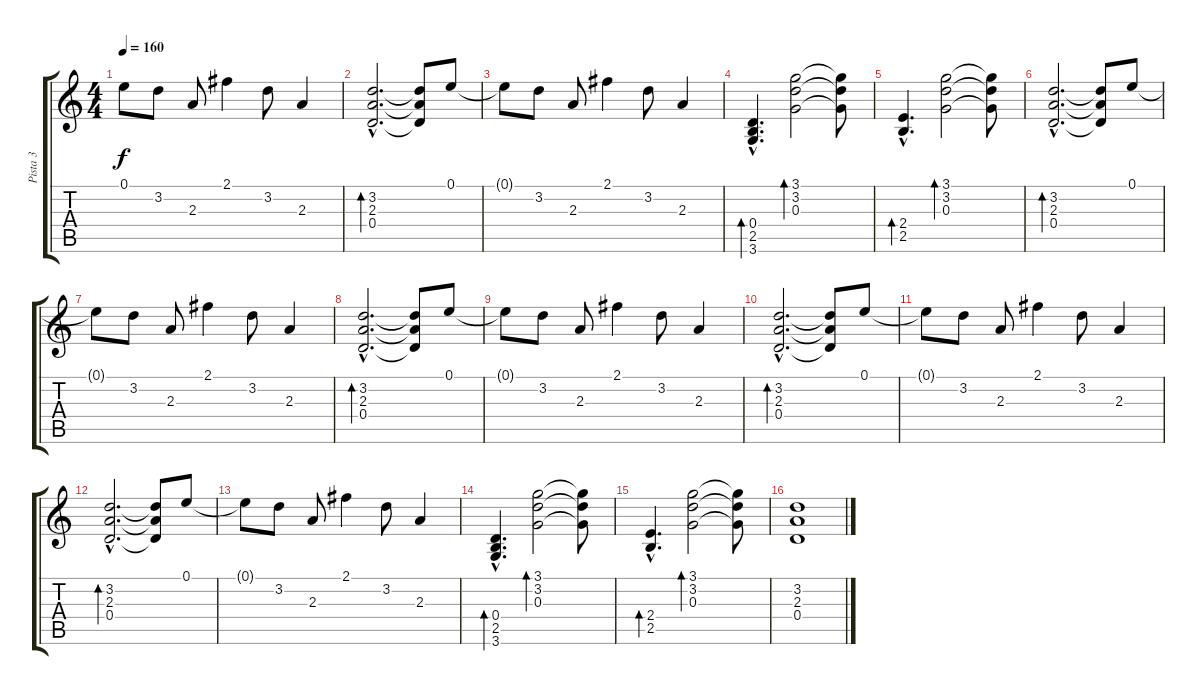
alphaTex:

\track ("Pista 3" "Pista 3") {instrument overdrivenguitar}
\staff {score tabs}
\tuning (E4 B3 G3 D3 A2 E2) {hide}
\ts (4 4)
\tempo 160
\clef g2
\ks c
0.1{t}.8{dy f} 3.2.8 2.3.8 2.1.4 3.2.8 2.3.4 |
(3.2{hac} 2.3{hac} 0.4{hac}).2{d bd 480 instrument electricguitarclean} (3.2{t} 2.3{t} 0.4{t}).8 0.1.8 |
0.1{t}.8 3.2.8 2.3.8 2.1.4 3.2.8 2.3.4 |
(0.4{hac} 2.5{hac} 3.6{hac}).4{d bd 480} (3.1 3.2 0.3).2{bd 480} (3.1{t} 3.2{t} 0.3{t}).8 |
(2.4{hac} 2.5{hac}).4{d bd 480} (3.1 3.2 0.3).2{bd 480} (3.1{t} 3.2{t} 0.3{t}).8 |
(3.2{hac} 2.3{hac} 0.4{hac}).2{d bd 480 instrument electricguitarclean} (3.2{t} 2.3{t} 0.4{t}).8 0.1.8 |
0.1{t}.8 3.2.8 2.3.8 2.1.4 3.2.8 2.3.4 |
(3.2{hac} 2.3{hac} 0.4{hac}).2{d bd 480 instrument electricguitarclean} (3.2{t} 2.3{t} 0.4{t}).8 0.1.8 |
0.1{t}.8 3.2.8 2.3.8 2.1.4 3.2.8 2.3.4 |
(3.2{hac} 2.3{hac} 0.4{hac}).2{d bd 480 instrument electricguitarclean} (3.2{t} 2.3{t} 0.4{t}).8 0.1.8 |
0.1{t}.8 3.2.8 2.3.8 2.1.4 3.2.8 2.3.4 |
(3.2{hac} 2.3{hac} 0.4{hac}).2{d bd 480 instrument electricguitarclean} (3.2{t} 2.3{t} 0.4{t}).8 0.1.8 |
0.1{t}.8 3.2.8 2.3.8 2.1.4 3.2.8 2.3.4 |
(0.4{hac} 2.5{hac} 3.6{hac}).4{d bd 480} (3.1 3.2 0.3).2{bd 480} (3.1{t} 3.2{t} 0.3{t}).8 |
(2.4{hac} 2.5{hac}).4{d bd 480} (3.1 3.2 0.3).2{bd 480} (3.1{t} 3.2{t} 0.3{t}).8 |
(3.2 2.3 0.4).1
